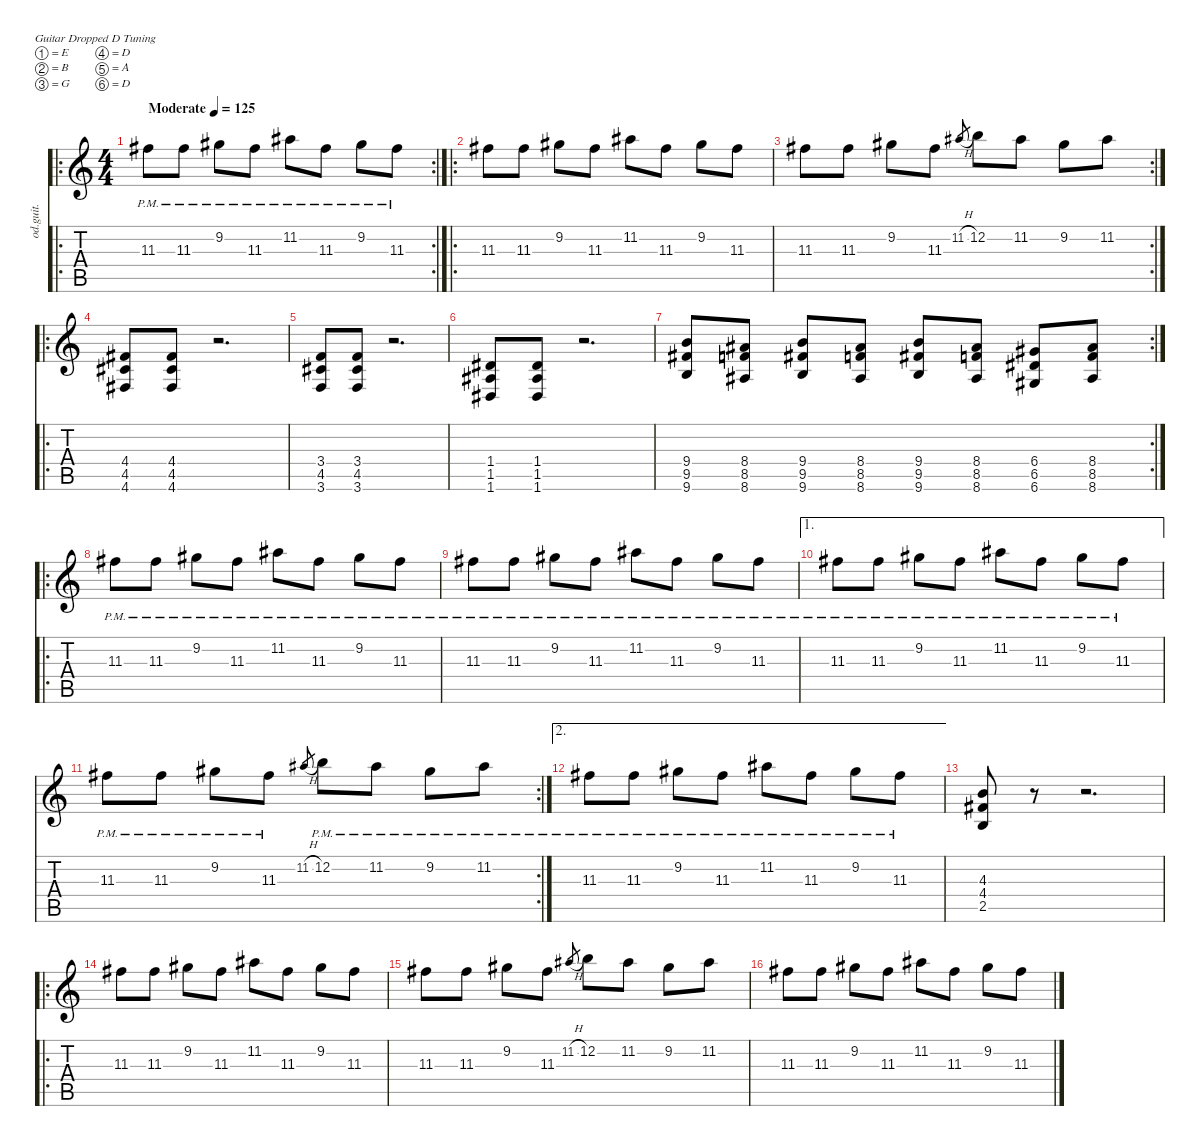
\defaultSystemsLayout 4
\hideDynamics
\bracketExtendMode nobrackets
\otherSystemsTrackNameOrientation horizontal
\track ("Piste 1" "od.guit.") {instrument overdrivenguitar}
\staff {score tabs}
\tuning (E4 B3 G3 D3 A2 D2)
\ro
\rc 2
\ts (4 4)
\beaming (8 2 2 2 2)
\tempo (125 "Moderate")
\clef g2
\ks c
11.3{pm acc #}.8{dy f instrument overdrivenguitar beam Down} 11.3{pm acc #}.8{beam Down} 9.2{pm acc #}.8{beam Down} 11.3{pm acc #}.8{beam Down} 11.2{pm acc #}.8{beam Down} 11.3{pm acc #}.8{beam Down} 9.2{pm acc #}.8{beam Down} 11.3{pm acc #}.8{beam Down} |
\ro
11.3{acc #}.8{beam Down} 11.3{acc #}.8{beam Down} 9.2{acc #}.8{beam Down} 11.3{acc #}.8{beam Down} 11.2{acc #}.8{beam Down} 11.3{acc #}.8{beam Down} 9.2{acc #}.8{beam Down} 11.3{acc #}.8{beam Down} |
\rc 2
11.3{acc #}.8{beam Down} 11.3{acc #}.8{beam Down} 9.2{acc #}.8{beam Down} 11.3{acc #}.8{beam Down} 11.2{h acc #}.8{gr dy mf beam Up} 12.2.8{dy f beam Down} 11.2{acc #}.8{beam Down} 9.2{acc #}.8{beam Down} 11.2{acc #}.8{beam Down} |
\ro
(4.4{acc #} 4.5{acc #} 4.6{acc #}).8{beam Up} (4.4{acc #} 4.5{acc #} 4.6{acc #}).8{beam Up} r.2{d beam Up} |
(3.4 4.5{acc #} 3.6).8{beam Up} (3.4 4.5{acc #} 3.6).8{beam Up} r.2{d beam Up} |
(1.4{acc #} 1.5{acc #} 1.6{acc #}).8{beam Up} (1.4{acc #} 1.5{acc #} 1.6{acc #}).8{beam Up} r.2{d beam Up} |
\rc 2
(9.4 9.5{acc #} 9.6).8{beam Up} (8.4{acc #} 8.5 8.6{acc #}).8{beam Up} (9.4 9.5{acc #} 9.6).8{beam Up} (8.4{acc #} 8.5 8.6{acc #}).8{beam Up} (9.4 9.5{acc #} 9.6).8{beam Up} (8.4{acc #} 8.5 8.6{acc #}).8{beam Up} (6.4{acc #} 6.5{acc #} 6.6{acc #}).8{beam Up} (8.4{acc #} 8.5 8.6{acc #}).8{beam Up} |
\ro
11.3{pm acc #}.8{beam Down} 11.3{pm acc #}.8{beam Down} 9.2{pm acc #}.8{beam Down} 11.3{pm acc #}.8{beam Down} 11.2{pm acc #}.8{beam Down} 11.3{pm acc #}.8{beam Down} 9.2{pm acc #}.8{beam Down} 11.3{pm acc #}.8{beam Down} |
11.3{pm acc #}.8{beam Down} 11.3{pm acc #}.8{beam Down} 9.2{pm acc #}.8{beam Down} 11.3{pm acc #}.8{beam Down} 11.2{pm acc #}.8{beam Down} 11.3{pm acc #}.8{beam Down} 9.2{pm acc #}.8{beam Down} 11.3{pm acc #}.8{beam Down} |
\ae 1
11.3{pm acc #}.8{beam Down} 11.3{pm acc #}.8{beam Down} 9.2{pm acc #}.8{beam Down} 11.3{pm acc #}.8{beam Down} 11.2{pm acc #}.8{beam Down} 11.3{pm acc #}.8{beam Down} 9.2{pm acc #}.8{beam Down} 11.3{pm acc #}.8{beam Down} |
\rc 2
11.3{pm acc #}.8{beam Down} 11.3{pm acc #}.8{beam Down} 9.2{pm acc #}.8{beam Down} 11.3{pm acc #}.8{beam Down} 11.2{h acc #}.8{gr dy mf beam Up} 12.2{pm}.8{dy f beam Down} 11.2{pm acc #}.8{beam Down} 9.2{pm acc #}.8{beam Down} 11.2{pm acc #}.8{beam Down} |
\ae 2
11.3{pm acc #}.8{beam Down} 11.3{pm acc #}.8{beam Down} 9.2{pm acc #}.8{beam Down} 11.3{pm acc #}.8{beam Down} 11.2{pm acc #}.8{beam Down} 11.3{pm acc #}.8{beam Down} 9.2{pm acc #}.8{beam Down} 11.3{pm acc #}.8{beam Down} |
(4.3 4.4{acc #} 2.5).8{beam Up} r.8{beam Up} r.2{d beam Up} |
\ro
11.3{acc #}.8{beam Down} 11.3{acc #}.8{beam Down} 9.2{acc #}.8{beam Down} 11.3{acc #}.8{beam Down} 11.2{acc #}.8{beam Down} 11.3{acc #}.8{beam Down} 9.2{acc #}.8{beam Down} 11.3{acc #}.8{beam Down} |
11.3{acc #}.8{beam Down} 11.3{acc #}.8{beam Down} 9.2{acc #}.8{beam Down} 11.3{acc #}.8{beam Down} 11.2{h acc #}.8{gr dy mf beam Up} 12.2.8{dy f beam Down} 11.2{acc #}.8{beam Down} 9.2{acc #}.8{beam Down} 11.2{acc #}.8{beam Down} |
11.3{acc #}.8{beam Down} 11.3{acc #}.8{beam Down} 9.2{acc #}.8{beam Down} 11.3{acc #}.8{beam Down} 11.2{acc #}.8{beam Down} 11.3{acc #}.8{beam Down} 9.2{acc #}.8{beam Down} 11.3{acc #}.8{beam Down}
